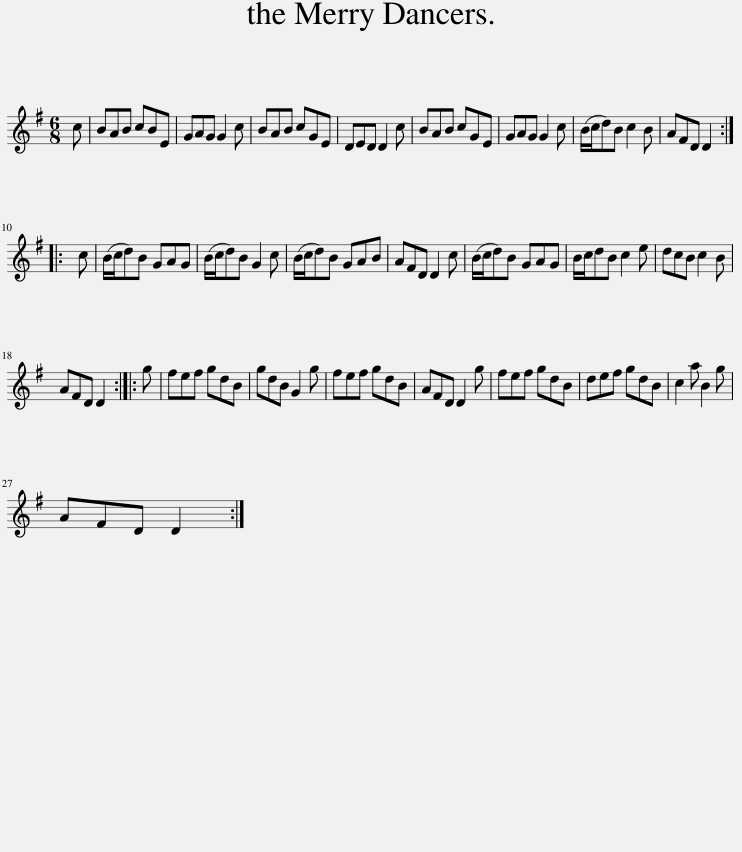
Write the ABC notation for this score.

X:1
L:1/8
M:6/8
I:linebreak $
K:G
V:1 treble
V:1
 c | BAB cBE | GAG G2 c | BAB cGE | DED D2 c | %5
 BAB cGE | GAG G2 c | (B/c/d)B c2 B | AFD D2 ::$ c | %10
 (B/c/d)B GAG | (B/c/d)B G2 c | (B/c/d)B GAB | AFD D2 c | (B/c/d)B GAG | %15
 B/c/dB c2 e | dcB c2 B |$ AFD D2 :: g | fef gdB | %20
 gdB G2 g | fef gdB | AFD D2 g | fef gdB | def gdB | %25
 c2 a B2 g |$ AFD D2 :| %27
